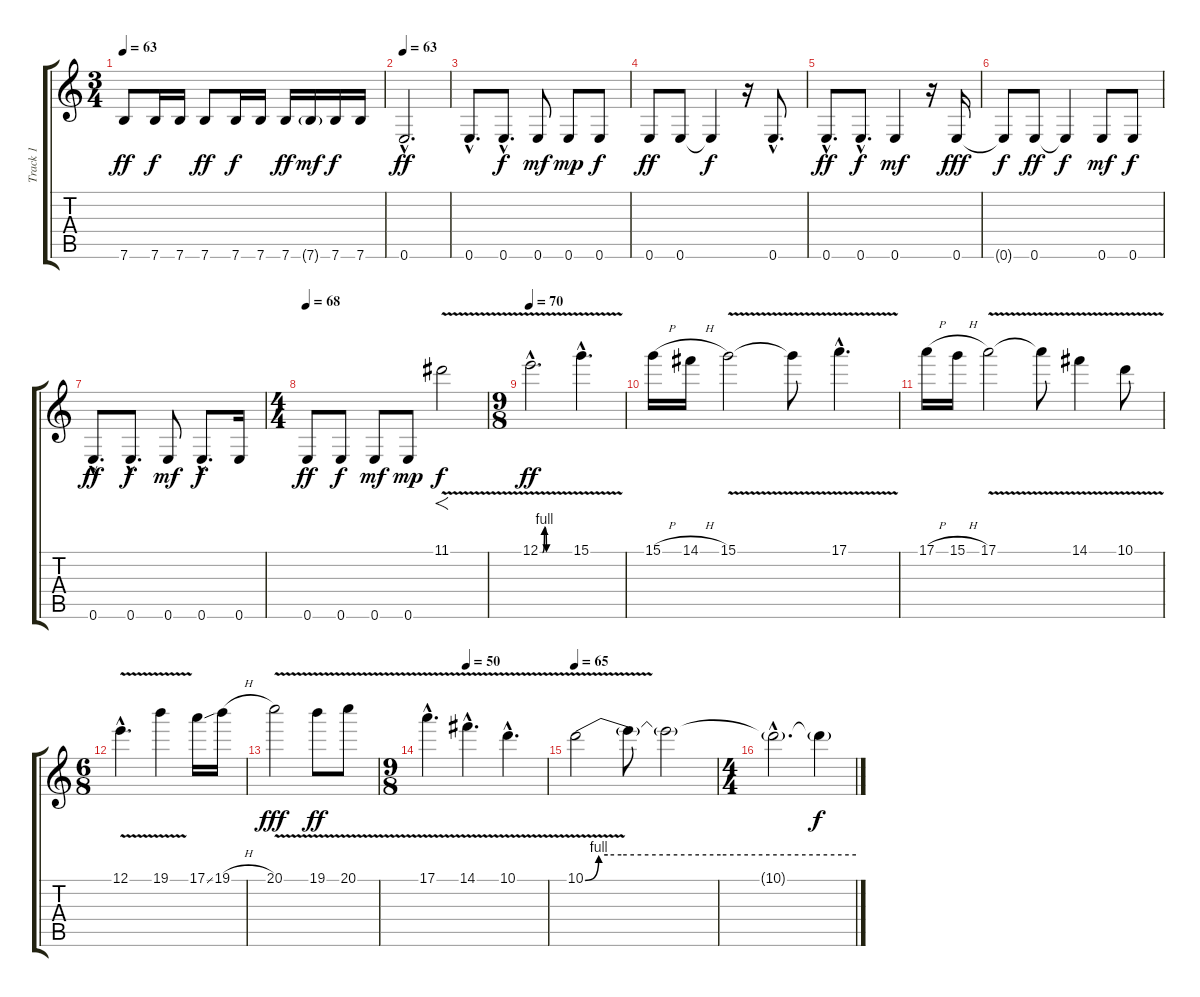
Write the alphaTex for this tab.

\track ("Track 1" "Track 1") {instrument overdrivenguitar}
\staff {score tabs}
\tuning (E4 B3 G3 D3 A2 E2) {hide}
\ts (3 4)
\tempo 63
\clef g2
\ks c
7.6.8{dy ff} 7.6.16{dy f} 7.6.16 7.6.8{dy ff} 7.6.16{dy f} 7.6.16 7.6.16{dy ff} 7.6{g}.16{dy mf} 7.6.16{dy f} 7.6.16 |
\tempo 63
0.6{hac}.2{d dy ff volume 7} |
0.6{hac}.8{d} 0.6{hac}.8{d dy f} 0.6.8{dy mf} 0.6.8{dy mp} 0.6.8{dy f} |
0.6.8{dy ff} 0.6.8 0.6{t}.4{dy f} r.16 0.6{hac}.8{d} |
0.6{hac}.8{d dy ff} 0.6{hac}.8{d dy f} 0.6.4{dy mf} r.16 0.6.16{dy fff} |
0.6{t}.8{dy f} 0.6.8{dy ff} 0.6{t}.4{dy f} 0.6.8{dy mf} 0.6.8{dy f} |
0.6{hac}.8{d dy ff} 0.6{hac}.8{d dy f} 0.6.8{dy mf} 0.6{hac}.8{d dy f} 0.6.16 |
\ts (4 4)
\tempo 68
0.6.8{dy ff} 0.6.8{dy f} 0.6.8{dy mf} 0.6.8{dy mp} 11.1{v}.2{f dy f volume 16 balance 6 instrument overdrivenguitar} |
\ts (9 8)
\tempo 70
12.1{be (custom 0 0 3 0 5 0 9 4 13 0 15 0 19 0 45 0 60 0) v hac}.2{d dy ff volume 15 balance 8 instrument overdrivenguitar} 15.1{v hac}.4{d} |
15.1{h}.16 14.1{h}.16 15.1{v}.2 15.1{t}.8 17.1{v hac}.4{d} |
17.1{h}.16 15.1{h}.16 17.1{v}.2 17.1{t}.8 14.1{v}.4 10.1{v}.8 |
\ts (6 8)
12.1{v hac}.4{d} 19.1{v}.4 17.1{ss}.16 19.1{h}.16 |
20.1{v}.2{dy fff} 19.1{v}.8{dy ff} 20.1{v}.8 |
\ts (9 8)
\tempo (50 0.3333333333333333)
17.1{v hac}.4{d} 14.1{v hac}.4{d} 10.1{v hac}.4{d} |
\tempo 65
10.1{be (custom 0 0 3 4 5 4 8 4 14 4 22 4 30 4 60 4) v}.2 10.1{t}.8 10.1{t}.2{volume 0} |
\ts (4 4)
10.1{hac t}.2{d} 10.1{t}.4{dy f}
